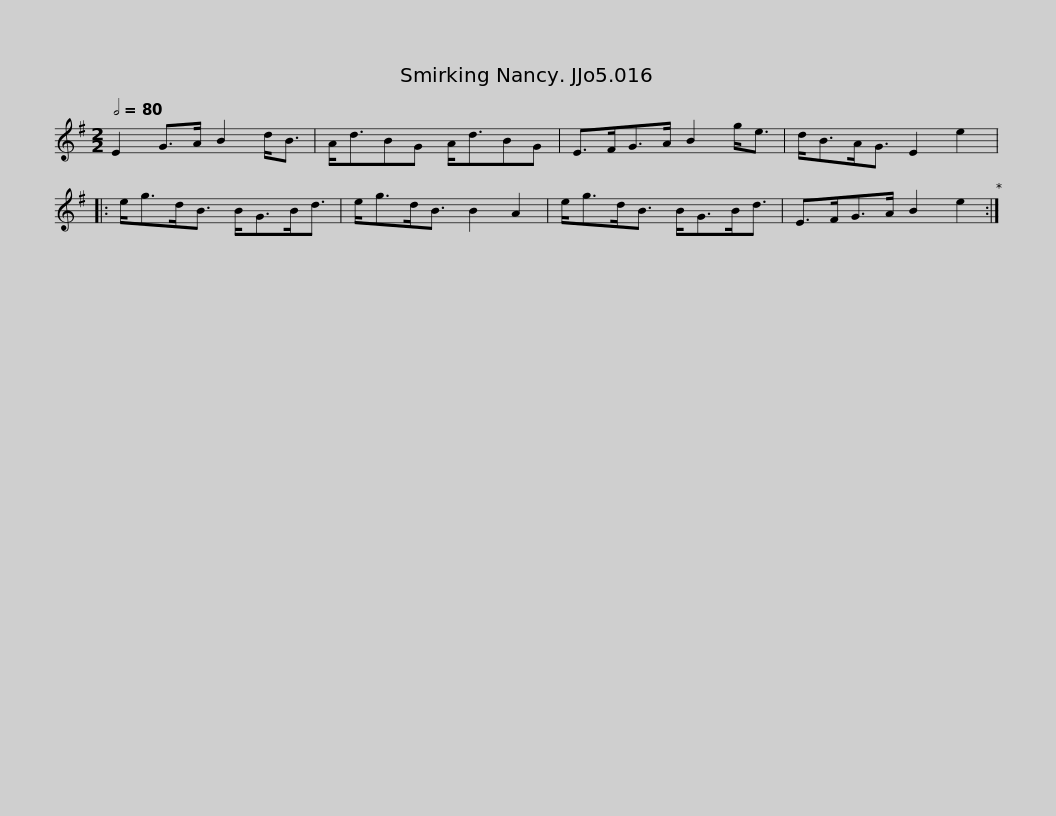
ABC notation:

X:1
L:1/8
Q:1/2=80
M:2/2
I:linebreak $
K:Emin
V:1 treble
V:1
 E2 G>A B2 d<B | A<dBG A<dBG | E>FG>A B2 g<e | d<BA<G E2 e2 |: e<gd<B B<GB<d |$ %5
 e<gd<B B2 A2 | e<gd<B B<GB<d | E>FG>A B2 e2 :| %8
